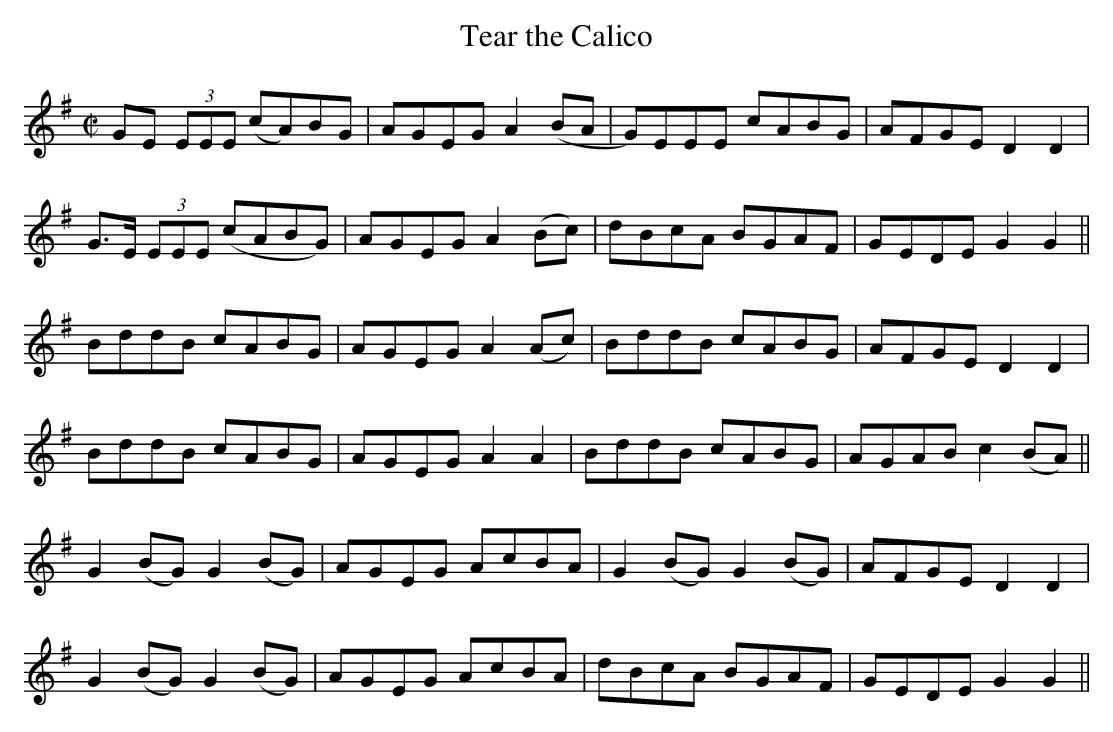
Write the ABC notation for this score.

X:1
T: Tear the Calico
M: C|
L: 1/8
K: G
GE (3EEE (cA)BG|AGEGA2(BA|G)EEE cABG|AFGED2D2|
G>E (3EEE (cABG)|AGEG A2 (Bc)|dBcA BGAF|GEDEG2G2||
BddB cABG|AGEGA2(Ac)|BddB cABG|AFGED2D2|
BddB cABG|AGEGA2A2|BddB cABG|AGABc2(BA)||
G2(BG)G2(BG)|AGEG AcBA|G2(BG)G2(BG)|AFGED2D2|
G2(BG)G2(BG)|AGEG AcBA|dBcA BGAF|GEDEG2G2||
